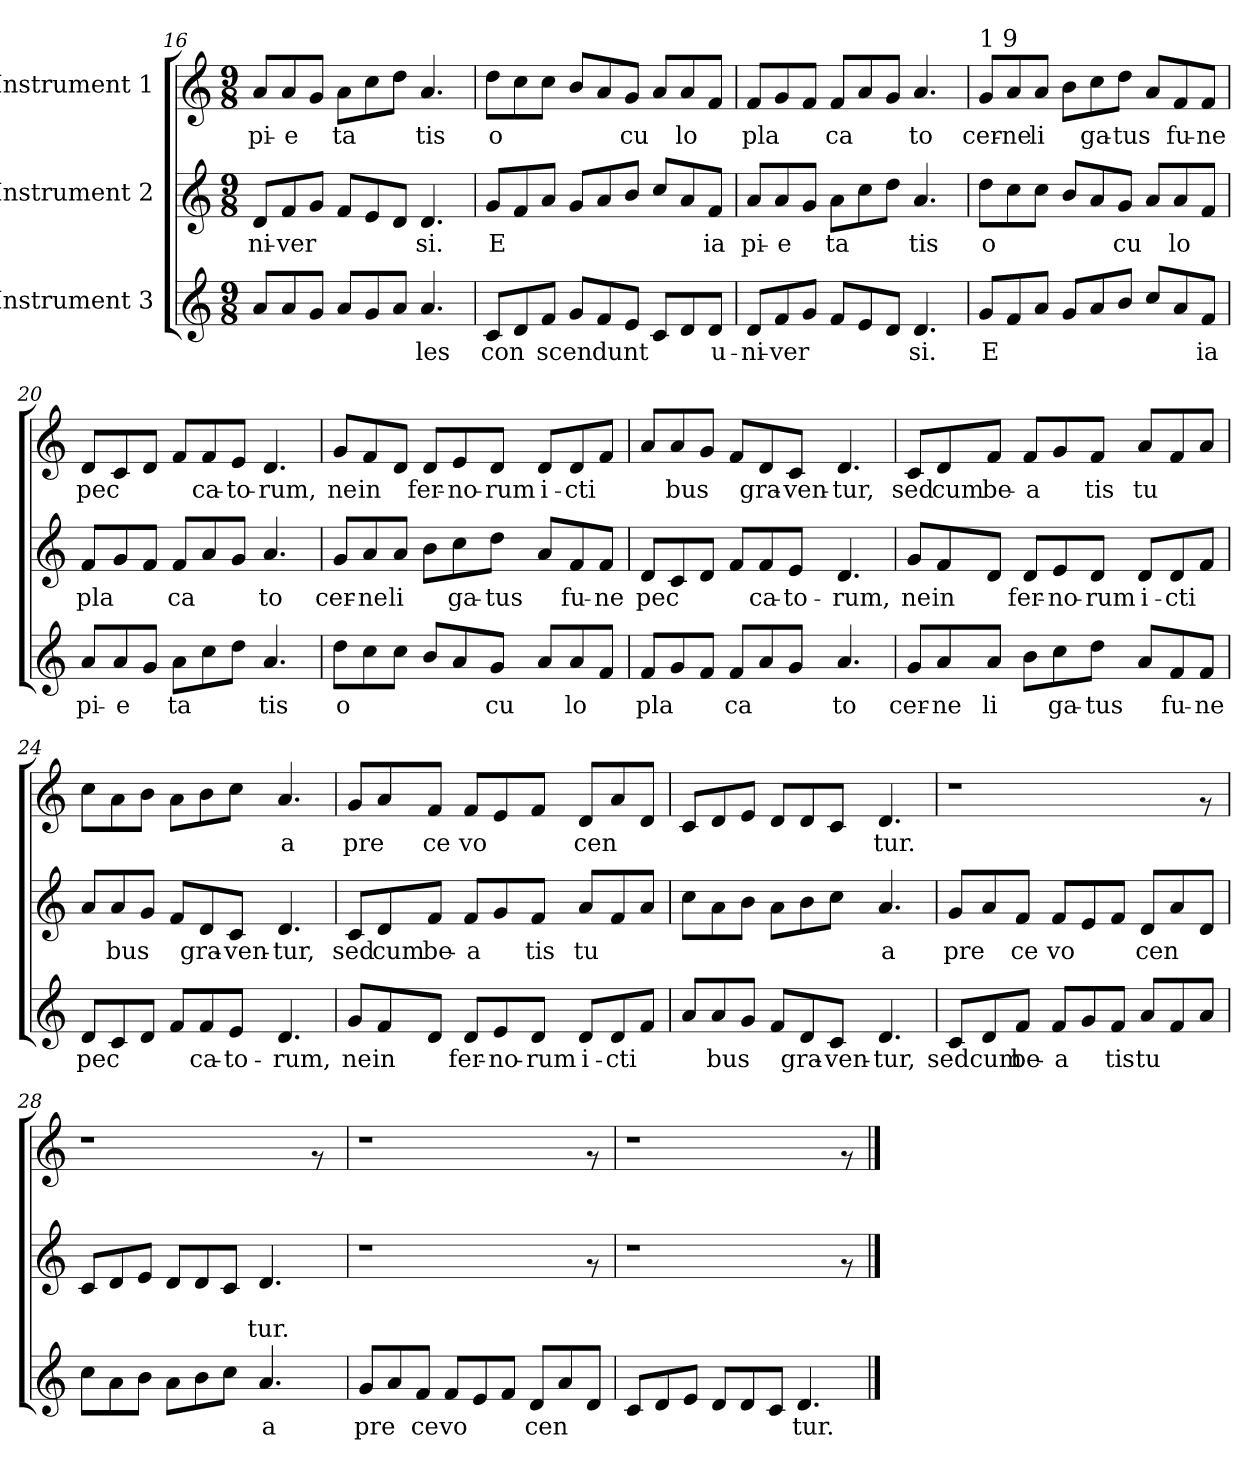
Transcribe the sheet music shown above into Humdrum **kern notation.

**kern	**text	**kern	**text	**kern	**text
*part3	*part3	*part2	*part2	*part1	*part1
*staff3	*staff3	*staff2	*staff2	*staff1	*staff1
*I"Instrument 3	*	*I"Instrument 2	*	*I"Instrument 1	*
!!LO:PB:g=z
*clefG2	*	*clefG2	*	*clefG2	*
*k[]	*	*k[]	*	*k[]	*
*C:	*	*C:	*	*C:	*
*M9/8	*	*M9/8	*	*M9/8	*
=16	=16	=16	=16	=16	=16
!	!LO:LY:b:cj	!	!LO:LY:b:cj	!	!LO:LY:b:cj
8a/L	--	8d/L	-ni-	8a/L	pi-
!	!LO:LY:b:cj	!	!LO:LY:b:cj	!	!LO:LY:b:cj
8a/	--	8f/	-ver-	8a/	-e-
!	!LO:LY:b:cj	!	!LO:LY:b:cj	!	!LO:LY:b:cj
8g/J	--	8g/J	--	8g/J	--
!	!LO:LY:b:cj	!	!LO:LY:b:cj	!	!LO:LY:b:cj
8a/L	--	8f/L	--	8a\L	-ta-
!	!LO:LY:b:cj	!	!LO:LY:b:cj	!	!LO:LY:b:cj
8g/	--	8e/	--	8cc\	--
!	!LO:LY:b:cj	!	!LO:LY:b:cj	!	!LO:LY:b:cj
8a/J	--	8d/J	--	8dd\J	--
!	!LO:LY:b:cj	!	!LO:LY:b:cj	!	!LO:LY:b:cj
4.a/	-les	4.d/	-si.	4.a/	-tis
=17	=17	=17	=17	=17	=17
!	!LO:LY:b:cj	!	!LO:LY:b:cj	!	!LO:LY:b:cj
8c/L	con-	8g/L	E-	8dd\L	o-
!	!LO:LY:b:cj	!	!LO:LY:b:cj	!	!LO:LY:b:cj
8d/	--	8f/	--	8cc\	--
!	!LO:LY:b:cj	!	!LO:LY:b:cj	!	!LO:LY:b:cj
8f/J	-scen-	8a/J	--	8cc\J	--
!	!LO:LY:b:cj	!	!LO:LY:b:cj	!	!LO:LY:b:cj
8g/L	--	8g/L	--	8b/L	--
!	!LO:LY:b:cj	!	!LO:LY:b:cj	!	!LO:LY:b:cj
8f/	-dunt	8a/	--	8a/	--
!	!LO:LY:b:cj	!	!LO:LY:b:cj	!	!LO:LY:b:cj
8e/J	.	8b/J	--	8g/J	-cu-
!	!LO:LY:b:cj	!	!LO:LY:b:cj	!	!LO:LY:b:cj
8c/L	.	8cc/L	--	8a/L	--
!	!LO:LY:b:cj	!	!LO:LY:b:cj	!	!LO:LY:b:cj
8d/	.	8a/	--	8a/	-lo
!	!LO:LY:b:cj	!	!LO:LY:b:cj	!	!LO:LY:b:cj
8d/J	u-	8f/J	-ia	8f/J	.
=18	=18	=18	=18	=18	=18
!	!LO:LY:b:cj	!	!LO:LY:b:cj	!	!LO:LY:b:cj
8d/L	-ni-	8a/L	pi-	8f/L	pla-
!	!LO:LY:b:cj	!	!LO:LY:b:cj	!	!LO:LY:b:cj
8f/	-ver-	8a/	-e-	8g/	--
!	!LO:LY:b:cj	!	!LO:LY:b:cj	!	!LO:LY:b:cj
8g/J	--	8g/J	--	8f/J	--
!	!LO:LY:b:cj	!	!LO:LY:b:cj	!	!LO:LY:b:cj
8f/L	--	8a\L	-ta-	8f/L	-ca-
!	!LO:LY:b:cj	!	!LO:LY:b:cj	!	!LO:LY:b:cj
8e/	--	8cc\	--	8a/	--
!	!LO:LY:b:cj	!	!LO:LY:b:cj	!	!LO:LY:b:cj
8d/J	--	8dd\J	--	8g/J	--
!	!LO:LY:b:cj	!	!LO:LY:b:cj	!	!LO:LY:b:cj
4.d/	-si.	4.a/	-tis	4.a/	-to
!!LO:LB:g=z
=19	=19	=19	=19	=19	=19
!	!	!	!	!LO:TX:a:t=1 9	!
!	!LO:LY:b:cj	!	!LO:LY:b:cj	!	!LO:LY:b:cj
8g/L	E-	8dd\L	o-	8g/L	cer-
!	!LO:LY:b:cj	!	!LO:LY:b:cj	!	!LO:LY:b:cj
8f/	--	8cc\	--	8a/	-ne
!	!LO:LY:b:cj	!	!LO:LY:b:cj	!	!LO:LY:b:cj
8a/J	--	8cc\J	--	8a/J	li-
!	!LO:LY:b:cj	!	!LO:LY:b:cj	!	!LO:LY:b:cj
8g/L	--	8b/L	--	8b\L	--
!	!LO:LY:b:cj	!	!LO:LY:b:cj	!	!LO:LY:b:cj
8a/	--	8a/	--	8cc\	-ga-
!	!LO:LY:b:cj	!	!LO:LY:b:cj	!	!LO:LY:b:cj
8b/J	--	8g/J	-cu-	8dd\J	-tus
!	!LO:LY:b:cj	!	!LO:LY:b:cj	!	!LO:LY:b:cj
8cc/L	--	8a/L	--	8a/L	.
!	!LO:LY:b:cj	!	!LO:LY:b:cj	!	!LO:LY:b:cj
8a/	--	8a/	-lo	8f/	fu-
!	!LO:LY:b:cj	!	!LO:LY:b:cj	!	!LO:LY:b:cj
8f/J	-ia	8f/J	.	8f/J	-ne
=20	=20	=20	=20	=20	=20
!	!LO:LY:b:cj	!	!LO:LY:b:cj	!	!LO:LY:b:cj
8a/L	pi-	8f/L	pla-	8d/L	pec-
!	!LO:LY:b:cj	!	!LO:LY:b:cj	!	!LO:LY:b:cj
8a/	-e-	8g/	--	8c/	--
!	!LO:LY:b:cj	!	!LO:LY:b:cj	!	!LO:LY:b:cj
8g/J	--	8f/J	--	8d/J	--
!	!LO:LY:b:cj	!	!LO:LY:b:cj	!	!LO:LY:b:cj
8a\L	-ta-	8f/L	-ca-	8f/L	--
!	!LO:LY:b:cj	!	!LO:LY:b:cj	!	!LO:LY:b:cj
8cc\	--	8a/	--	8f/	-ca-
!	!LO:LY:b:cj	!	!LO:LY:b:cj	!	!LO:LY:b:cj
8dd\J	--	8g/J	--	8e/J	-to-
!	!LO:LY:b:cj	!	!LO:LY:b:cj	!	!LO:LY:b:cj
4.a/	-tis	4.a/	-to	4.d/	-rum,
=21	=21	=21	=21	=21	=21
!	!LO:LY:b:cj	!	!LO:LY:b:cj	!	!LO:LY:b:cj
8dd\L	o-	8g/L	cer-	8g/L	ne
!	!LO:LY:b:cj	!	!LO:LY:b:cj	!	!LO:LY:b:cj
8cc\	--	8a/	-ne	8f/	in-
!	!LO:LY:b:cj	!	!LO:LY:b:cj	!	!LO:LY:b:cj
8cc\J	--	8a/J	li-	8d/J	--
!	!LO:LY:b:cj	!	!LO:LY:b:cj	!	!LO:LY:b:cj
8b/L	--	8b\L	--	8d/L	-fer-
!	!LO:LY:b:cj	!	!LO:LY:b:cj	!	!LO:LY:b:cj
8a/	--	8cc\	-ga-	8e/	-no-
!	!LO:LY:b:cj	!	!LO:LY:b:cj	!	!LO:LY:b:cj
8g/J	-cu-	8dd\J	-tus	8d/J	-rum
!	!LO:LY:b:cj	!	!LO:LY:b:cj	!	!LO:LY:b:cj
8a/L	--	8a/L	.	8d/L	i-
!	!LO:LY:b:cj	!	!LO:LY:b:cj	!	!LO:LY:b:cj
8a/	-lo	8f/	fu-	8d/	-cti-
!	!LO:LY:b:cj	!	!LO:LY:b:cj	!	!LO:LY:b:cj
8f/J	.	8f/J	-ne	8f/J	--
!!LO:LB:g=z
=22	=22	=22	=22	=22	=22
!	!LO:LY:b:cj	!	!LO:LY:b:cj	!	!LO:LY:b:cj
8f/L	pla-	8d/L	pec-	8a/L	--
!	!LO:LY:b:cj	!	!LO:LY:b:cj	!	!LO:LY:b:cj
8g/	--	8c/	--	8a/	-bus
!	!LO:LY:b:cj	!	!LO:LY:b:cj	!	!LO:LY:b:cj
8f/J	--	8d/J	--	8g/J	.
!	!LO:LY:b:cj	!	!LO:LY:b:cj	!	!LO:LY:b:cj
8f/L	-ca-	8f/L	--	8f/L	.
!	!LO:LY:b:cj	!	!LO:LY:b:cj	!	!LO:LY:b:cj
8a/	--	8f/	-ca-	8d/	gra-
!	!LO:LY:b:cj	!	!LO:LY:b:cj	!	!LO:LY:b:cj
8g/J	--	8e/J	-to-	8c/J	-ven-
!	!LO:LY:b:cj	!	!LO:LY:b:cj	!	!LO:LY:b:cj
4.a/	-to	4.d/	-rum,	4.d/	-tur,
=23	=23	=23	=23	=23	=23
!	!LO:LY:b:cj	!	!LO:LY:b:cj	!	!LO:LY:b:cj
8g/L	cer-	8g/L	ne	8c/L	sed
!	!LO:LY:b:cj	!	!LO:LY:b:cj	!	!LO:LY:b:cj
8a/	-ne	8f/	in-	8d/	cum
!	!LO:LY:b:cj	!	!LO:LY:b:cj	!	!LO:LY:b:cj
8a/J	li-	8d/J	--	8f/J	be-
!	!LO:LY:b:cj	!	!LO:LY:b:cj	!	!LO:LY:b:cj
8b\L	--	8d/L	-fer-	8f/L	-a-
!	!LO:LY:b:cj	!	!LO:LY:b:cj	!	!LO:LY:b:cj
8cc\	-ga-	8e/	-no-	8g/	--
!	!LO:LY:b:cj	!	!LO:LY:b:cj	!	!LO:LY:b:cj
8dd\J	-tus	8d/J	-rum	8f/J	-tis
!	!LO:LY:b:cj	!	!LO:LY:b:cj	!	!LO:LY:b:cj
8a/L	.	8d/L	i-	8a/L	tu-
!	!LO:LY:b:cj	!	!LO:LY:b:cj	!	!LO:LY:b:cj
8f/	fu-	8d/	-cti-	8f/	--
!	!LO:LY:b:cj	!	!LO:LY:b:cj	!	!LO:LY:b:cj
8f/J	-ne	8f/J	--	8a/J	--
=24	=24	=24	=24	=24	=24
!	!LO:LY:b:cj	!	!LO:LY:b:cj	!	!LO:LY:b:cj
8d/L	pec-	8a/L	--	8cc\L	--
!	!LO:LY:b:cj	!	!LO:LY:b:cj	!	!LO:LY:b:cj
8c/	--	8a/	-bus	8a\	--
!	!LO:LY:b:cj	!	!LO:LY:b:cj	!	!LO:LY:b:cj
8d/J	--	8g/J	.	8b\J	--
!	!LO:LY:b:cj	!	!LO:LY:b:cj	!	!LO:LY:b:cj
8f/L	--	8f/L	.	8a\L	--
!	!LO:LY:b:cj	!	!LO:LY:b:cj	!	!LO:LY:b:cj
8f/	-ca-	8d/	gra-	8b\	--
!	!LO:LY:b:cj	!	!LO:LY:b:cj	!	!LO:LY:b:cj
8e/J	-to-	8c/J	-ven-	8cc\J	--
!	!LO:LY:b:cj	!	!LO:LY:b:cj	!	!LO:LY:b:cj
4.d/	-rum,	4.d/	-tur,	4.a/	-a
!!LO:LB:g=z
=25	=25	=25	=25	=25	=25
!	!LO:LY:b:cj	!	!LO:LY:b:cj	!	!LO:LY:b:cj
8g/L	ne	8c/L	sed	8g/L	pre-
!	!LO:LY:b:cj	!	!LO:LY:b:cj	!	!LO:LY:b:cj
8f/	in-	8d/	cum	8a/	--
!	!LO:LY:b:cj	!	!LO:LY:b:cj	!	!LO:LY:b:cj
8d/J	--	8f/J	be-	8f/J	-ce
!	!LO:LY:b:cj	!	!LO:LY:b:cj	!	!LO:LY:b:cj
8d/L	-fer-	8f/L	-a-	8f/L	vo-
!	!LO:LY:b:cj	!	!LO:LY:b:cj	!	!LO:LY:b:cj
8e/	-no-	8g/	--	8e/	--
!	!LO:LY:b:cj	!	!LO:LY:b:cj	!	!LO:LY:b:cj
8d/J	-rum	8f/J	-tis	8f/J	--
!	!LO:LY:b:cj	!	!LO:LY:b:cj	!	!LO:LY:b:cj
8d/L	i-	8a/L	tu-	8d/L	-cen-
!	!LO:LY:b:cj	!	!LO:LY:b:cj	!	!LO:LY:b:cj
8d/	-cti-	8f/	--	8a/	--
!	!LO:LY:b:cj	!	!LO:LY:b:cj	!	!LO:LY:b:cj
8f/J	--	8a/J	--	8d/J	--
=26	=26	=26	=26	=26	=26
!	!LO:LY:b:cj	!	!LO:LY:b:cj	!	!LO:LY:b:cj
8a/L	--	8cc\L	--	8c/L	--
!	!LO:LY:b:cj	!	!LO:LY:b:cj	!	!LO:LY:b:cj
8a/	-bus	8a\	--	8d/	--
!	!LO:LY:b:cj	!	!LO:LY:b:cj	!	!LO:LY:b:cj
8g/J	.	8b\J	--	8e/J	--
!	!LO:LY:b:cj	!	!LO:LY:b:cj	!	!LO:LY:b:cj
8f/L	.	8a\L	--	8d/L	--
!	!LO:LY:b:cj	!	!LO:LY:b:cj	!	!LO:LY:b:cj
8d/	gra-	8b\	--	8d/	--
!	!LO:LY:b:cj	!	!LO:LY:b:cj	!	!LO:LY:b:cj
8c/J	-ven-	8cc\J	--	8c/J	--
!	!LO:LY:b:cj	!	!LO:LY:b:cj	!	!LO:LY:b:cj
4.d/	-tur,	4.a/	-a	4.d/	-tur.
=27	=27	=27	=27	=27	=27
!	!LO:LY:b:cj	!	!LO:LY:b:cj	!	!
8c/L	sedcum	8g/L	pre-	1r	.
!	!LO:LY:b:cj	!	!LO:LY:b:cj	!	!
8d/	.	8a/	--	.	.
!	!LO:LY:b:cj	!	!LO:LY:b:cj	!	!
8f/J	be-	8f/J	-ce	.	.
!	!LO:LY:b:cj	!	!LO:LY:b:cj	!	!
8f/L	-a-	8f/L	vo-	.	.
!	!LO:LY:b:cj	!	!LO:LY:b:cj	!	!
8g/	--	8e/	--	.	.
!	!LO:LY:b:cj	!	!LO:LY:b:cj	!	!
8f/J	-tis	8f/J	--	.	.
!	!LO:LY:b:cj	!	!LO:LY:b:cj	!	!
8a/L	tu-	8d/L	-cen-	.	.
!	!LO:LY:b:cj	!	!LO:LY:b:cj	!	!
8f/	--	8a/	--	.	.
!	!LO:LY:b:cj	!	!LO:LY:b:cj	!	!
8a/J	--	8d/J	--	8rf	.
!!LO:PB:g=z
=28	=28	=28	=28	=28	=28
!	!LO:LY:b:cj	!	!LO:LY:b:cj	!	!
*^	*	*	*	*	*
8cc\L	2ryy	--	8c/L	--	1r	.
!	!	!LO:LY:b:cj	!	!LO:LY:b:cj	!	!
8a\	.	--	8d/	--	.	.
!	!	!LO:LY:b:cj	!	!LO:LY:b:cj	!	!
8b\J	.	--	8e/J	--	.	.
!	!	!LO:LY:b:cj	!	!LO:LY:b:cj	!	!
8a\L	.	--	8d/L	--	.	.
!	!	!LO:LY:b:cj	!	!LO:LY:b:cj	!	!
8b\	8..ryy	--	8d/	--	.	.
!	!	!LO:LY:b:cj	!	!LO:LY:b:cj	!	!
8cc\J	.	--	8c/J	--	.	.
!	!LO:TX:a:t=tur.	!	!	!	!	!
.	4ryy	.	.	.	.	.
!	!	!LO:LY:b:cj	!	!LO:LY:b:cj	!	!
4.a/	.	-a	4.d/	--	.	.
.	8ryy	.	.	.	.	.
.	.	.	.	.	8rf	.
.	32ryy	.	.	.	.	.
=29	=29	=29	=29	=29	=29	=29
!	!	!LO:LY:b:cj	!	!	!	!
*v	*v	*	*	*	*	*
8g/L	pre-	1r	.	1r	.
!	!LO:LY:b:cj	!	!	!	!
8a/	--	.	.	.	.
!	!LO:LY:b:cj	!	!	!	!
8f/J	-ce	.	.	.	.
!	!LO:LY:b:cj	!	!	!	!
8f/L	vo-	.	.	.	.
!	!LO:LY:b:cj	!	!	!	!
8e/	--	.	.	.	.
!	!LO:LY:b:cj	!	!	!	!
8f/J	--	.	.	.	.
!	!LO:LY:b:cj	!	!	!	!
8d/L	-cen-	.	.	.	.
!	!LO:LY:b:cj	!	!	!	!
8a/	--	.	.	.	.
!	!LO:LY:b:cj	!	!	!	!
8d/J	--	8rf	.	8rf	.
=30	=30	=30	=30	=30	=30
!	!LO:LY:b:cj	!	!	!	!
8c/L	--	1r	.	1r	.
!	!LO:LY:b:cj	!	!	!	!
8d/	--	.	.	.	.
!	!LO:LY:b:cj	!	!	!	!
8e/J	--	.	.	.	.
!	!LO:LY:b:cj	!	!	!	!
8d/L	--	.	.	.	.
!	!LO:LY:b:cj	!	!	!	!
8d/	--	.	.	.	.
!	!LO:LY:b:cj	!	!	!	!
8c/J	--	.	.	.	.
!	!LO:LY:b:cj	!	!	!	!
4.d/	-tur.	.	.	.	.
.	.	8rf	.	8rf	.
==	==	==	==	==	==
*-	*-	*-	*-	*-	*-
